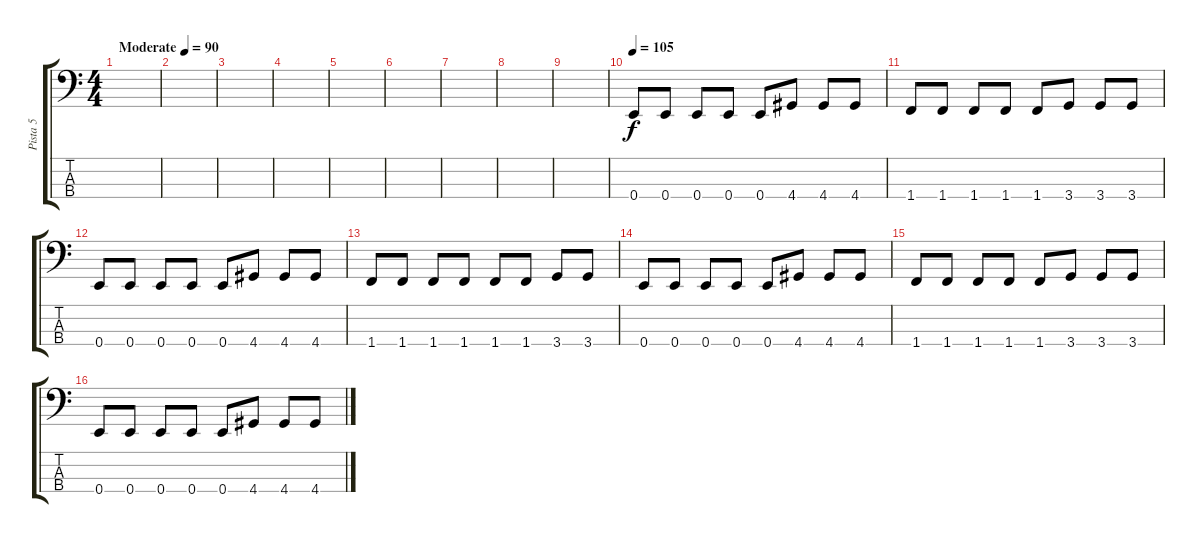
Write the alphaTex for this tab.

\track ("Pista 5" "Pista 5") {instrument electricbassfinger}
\staff {score tabs}
\tuning (G2 D2 A1 E1) {hide}
\ts (4 4)
\tempo (90 "Moderate")
\clef f4
\ks c
|
|
|
|
|
|
|
|
|
\tempo 105
0.4.8 0.4.8 0.4.8 0.4.8 0.4.8 4.4.8 4.4.8 4.4.8 |
1.4.8 1.4.8 1.4.8 1.4.8 1.4.8 3.4.8 3.4.8 3.4.8 |
0.4.8 0.4.8 0.4.8 0.4.8 0.4.8 4.4.8 4.4.8 4.4.8 |
1.4.8 1.4.8 1.4.8 1.4.8 1.4.8 1.4.8 3.4.8 3.4.8 |
0.4.8 0.4.8 0.4.8 0.4.8 0.4.8 4.4.8 4.4.8 4.4.8 |
1.4.8 1.4.8 1.4.8 1.4.8 1.4.8 3.4.8 3.4.8 3.4.8 |
0.4.8 0.4.8 0.4.8 0.4.8 0.4.8 4.4.8 4.4.8 4.4.8
